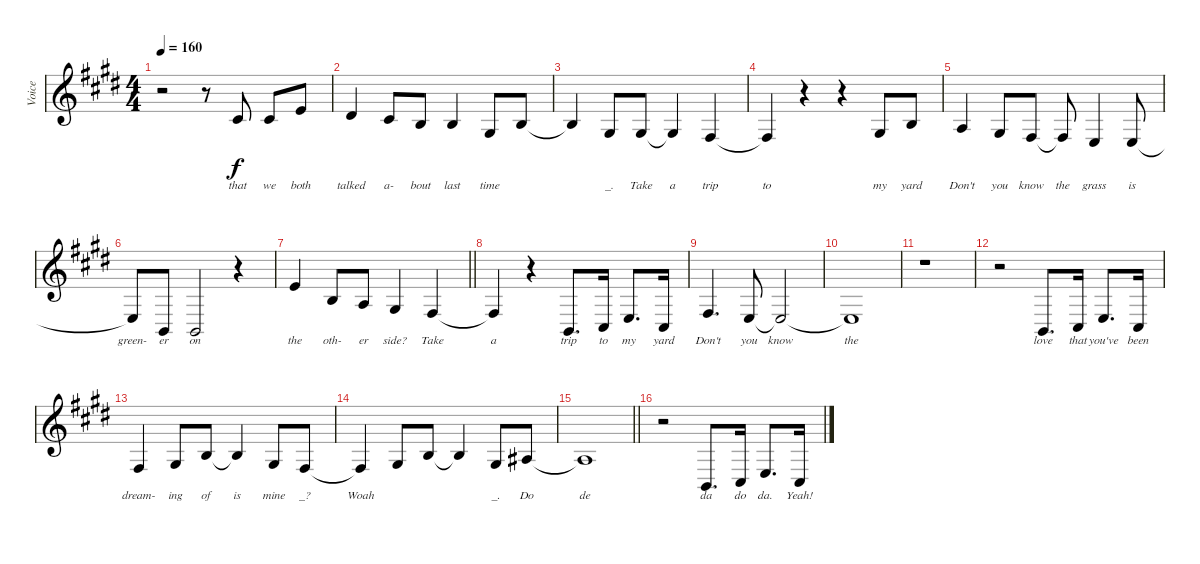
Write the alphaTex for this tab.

\track ("Voice" "Voice") {instrument sopranosax}
\staff {score}
\tuning (E4 B3 G3 D3 A2 E2) {hide}
\ts (4 4)
\tempo 160
\clef g2
\ks e
r.2{dy f} r.8 2.2.8{lyrics (0 "that") lyrics (1 "") lyrics (2 "") lyrics (3 "") lyrics (4 "")} 2.2.8{lyrics (0 "we") lyrics (1 "") lyrics (2 "") lyrics (3 "") lyrics (4 "")} 0.1.8{lyrics (0 "both") lyrics (1 "") lyrics (2 "") lyrics (3 "") lyrics (4 "")} |
4.2.4{lyrics (0 "talked") lyrics (1 "") lyrics (2 "") lyrics (3 "") lyrics (4 "")} 2.2.8{lyrics (0 "a-") lyrics (1 "") lyrics (2 "") lyrics (3 "") lyrics (4 "")} 0.2.8{lyrics (0 "bout") lyrics (1 "") lyrics (2 "") lyrics (3 "") lyrics (4 "")} 0.2.4{lyrics (0 "last") lyrics (1 "") lyrics (2 "") lyrics (3 "") lyrics (4 "")} 1.3.8{lyrics (0 "time") lyrics (1 "") lyrics (2 "") lyrics (3 "") lyrics (4 "")} 0.2.8{lyrics (0 "") lyrics (1 "") lyrics (2 "") lyrics (3 "") lyrics (4 "")} |
0.2{t}.4{lyrics (0 "") lyrics (1 "") lyrics (2 "") lyrics (3 "") lyrics (4 "")} 1.3.8{lyrics (0 "_.") lyrics (1 "") lyrics (2 "") lyrics (3 "") lyrics (4 "")} 1.3.8{lyrics (0 "Take") lyrics (1 "") lyrics (2 "") lyrics (3 "") lyrics (4 "")} 1.3{t}.4{lyrics (0 "a") lyrics (1 "") lyrics (2 "") lyrics (3 "") lyrics (4 "")} 4.4.4{lyrics (0 "trip") lyrics (1 "") lyrics (2 "") lyrics (3 "") lyrics (4 "")} |
4.4{t}.4{lyrics (0 "to") lyrics (1 "") lyrics (2 "") lyrics (3 "") lyrics (4 "")} r.4 r.4 1.3.8{lyrics (0 "my") lyrics (1 "") lyrics (2 "") lyrics (3 "") lyrics (4 "")} 0.2.8{lyrics (0 "yard") lyrics (1 "") lyrics (2 "") lyrics (3 "") lyrics (4 "")} |
2.3.4{lyrics (0 "Don't") lyrics (1 "") lyrics (2 "") lyrics (3 "") lyrics (4 "")} 1.3.8{lyrics (0 "you") lyrics (1 "") lyrics (2 "") lyrics (3 "") lyrics (4 "")} 4.4.8{lyrics (0 "know") lyrics (1 "") lyrics (2 "") lyrics (3 "") lyrics (4 "")} 4.4{t}.8{lyrics (0 "the") lyrics (1 "") lyrics (2 "") lyrics (3 "") lyrics (4 "")} 2.4.4{lyrics (0 "grass") lyrics (1 "") lyrics (2 "") lyrics (3 "") lyrics (4 "")} 2.4.8{lyrics (0 "is") lyrics (1 "") lyrics (2 "") lyrics (3 "") lyrics (4 "")} |
2.4{t}.8{lyrics (0 "green-") lyrics (1 "") lyrics (2 "") lyrics (3 "") lyrics (4 "")} 2.5.8{lyrics (0 "er") lyrics (1 "") lyrics (2 "") lyrics (3 "") lyrics (4 "")} 2.5.2{lyrics (0 "on") lyrics (1 "") lyrics (2 "") lyrics (3 "") lyrics (4 "")} r.4 |
\barLineRight lightlight
0.1.4{lyrics (0 "the") lyrics (1 "") lyrics (2 "") lyrics (3 "") lyrics (4 "")} 0.2.8{lyrics (0 "oth-") lyrics (1 "") lyrics (2 "") lyrics (3 "") lyrics (4 "")} 2.3.8{lyrics (0 "er") lyrics (1 "") lyrics (2 "") lyrics (3 "") lyrics (4 "")} 1.3.4{lyrics (0 "side?") lyrics (1 "") lyrics (2 "") lyrics (3 "") lyrics (4 "")} 4.4.4{lyrics (0 "Take") lyrics (1 "") lyrics (2 "") lyrics (3 "") lyrics (4 "")} |
4.4{t}.4{lyrics (0 "a") lyrics (1 "") lyrics (2 "") lyrics (3 "") lyrics (4 "")} r.4 2.5.8{d lyrics (0 "trip") lyrics (1 "") lyrics (2 "") lyrics (3 "") lyrics (4 "")} 4.5.16{lyrics (0 "to") lyrics (1 "") lyrics (2 "") lyrics (3 "") lyrics (4 "")} 2.4.8{d lyrics (0 "my") lyrics (1 "") lyrics (2 "") lyrics (3 "") lyrics (4 "")} 4.5.16{lyrics (0 "yard") lyrics (1 "") lyrics (2 "") lyrics (3 "") lyrics (4 "")} |
4.4.4{d lyrics (0 "Don't") lyrics (1 "") lyrics (2 "") lyrics (3 "") lyrics (4 "") volume 16} 2.4.8{lyrics (0 "you") lyrics (1 "") lyrics (2 "") lyrics (3 "") lyrics (4 "")} 2.4{t}.2{lyrics (0 "know") lyrics (1 "") lyrics (2 "") lyrics (3 "") lyrics (4 "")} |
2.4{t}.1{lyrics (0 "the") lyrics (1 "") lyrics (2 "") lyrics (3 "") lyrics (4 "")} |
r.1 |
r.2 2.5.8{d lyrics (0 "love") lyrics (1 "") lyrics (2 "") lyrics (3 "") lyrics (4 "")} 4.5.16{lyrics (0 "that") lyrics (1 "") lyrics (2 "") lyrics (3 "") lyrics (4 "")} 2.4.8{d lyrics (0 "you've") lyrics (1 "") lyrics (2 "") lyrics (3 "") lyrics (4 "")} 4.5.16{lyrics (0 "been") lyrics (1 "") lyrics (2 "") lyrics (3 "") lyrics (4 "")} |
4.4.4{lyrics (0 "dream-") lyrics (1 "") lyrics (2 "") lyrics (3 "") lyrics (4 "")} 1.3.8{lyrics (0 "ing") lyrics (1 "") lyrics (2 "") lyrics (3 "") lyrics (4 "")} 0.2.8{lyrics (0 "of") lyrics (1 "") lyrics (2 "") lyrics (3 "") lyrics (4 "")} 0.2{t}.4{lyrics (0 "is") lyrics (1 "") lyrics (2 "") lyrics (3 "") lyrics (4 "")} 1.3.8{lyrics (0 "mine") lyrics (1 "") lyrics (2 "") lyrics (3 "") lyrics (4 "")} 4.4.8{lyrics (0 "_?") lyrics (1 "") lyrics (2 "") lyrics (3 "") lyrics (4 "")} |
4.4{t}.4{lyrics (0 "Woah") lyrics (1 "") lyrics (2 "") lyrics (3 "") lyrics (4 "")} 1.3.8{lyrics (0 "") lyrics (1 "") lyrics (2 "") lyrics (3 "") lyrics (4 "")} 0.2.8{lyrics (0 "") lyrics (1 "") lyrics (2 "") lyrics (3 "") lyrics (4 "")} 0.2{t}.4{lyrics (0 "") lyrics (1 "") lyrics (2 "") lyrics (3 "") lyrics (4 "")} 1.3.8{lyrics (0 "_.") lyrics (1 "") lyrics (2 "") lyrics (3 "") lyrics (4 "")} 3.3.8{lyrics (0 "Do") lyrics (1 "") lyrics (2 "") lyrics (3 "") lyrics (4 "")} |
\barLineRight lightlight
3.3{t}.1{lyrics (0 "de") lyrics (1 "") lyrics (2 "") lyrics (3 "") lyrics (4 "")} |
r.2 2.5.8{d lyrics (0 "da") lyrics (1 "") lyrics (2 "") lyrics (3 "") lyrics (4 "")} 4.5.16{lyrics (0 "do") lyrics (1 "") lyrics (2 "") lyrics (3 "") lyrics (4 "")} 2.4.8{d lyrics (0 "da.") lyrics (1 "") lyrics (2 "") lyrics (3 "") lyrics (4 "")} 4.5.16{lyrics (0 "Yeah!") lyrics (1 "") lyrics (2 "") lyrics (3 "") lyrics (4 "")}
